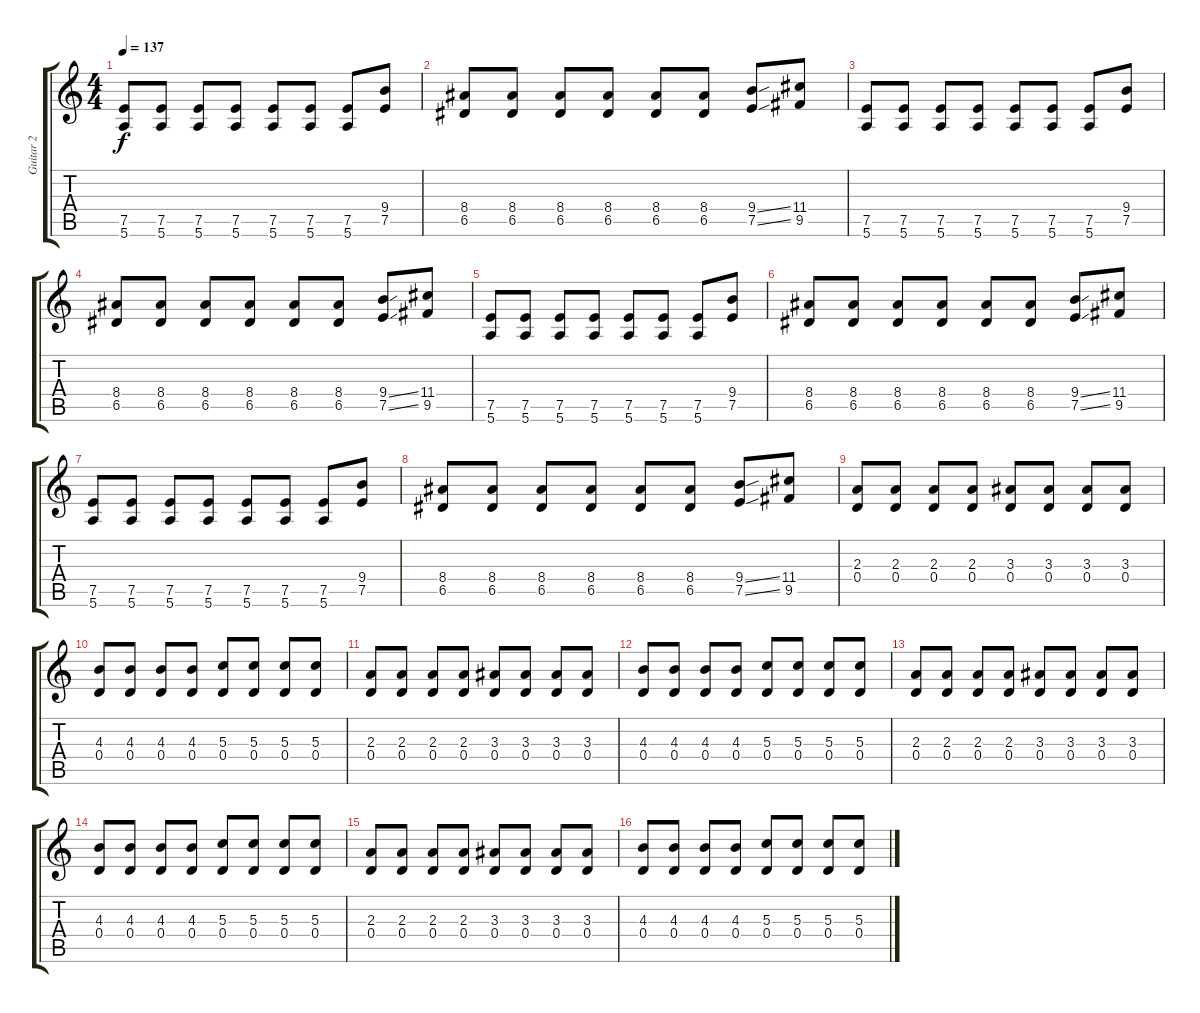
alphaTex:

\track ("Guitar 2" "Guitar 2") {instrument distortionguitar}
\staff {score tabs}
\tuning (E4 B3 G3 D3 A2 E2) {hide}
\ts (4 4)
\tempo 137
\clef g2
\ks c
(7.5 5.6).8{dy f} (7.5 5.6).8 (7.5 5.6).8 (7.5 5.6).8 (7.5 5.6).8 (7.5 5.6).8 (7.5 5.6).8 (9.4 7.5).8 |
(8.4 6.5).8 (8.4 6.5).8 (8.4 6.5).8 (8.4 6.5).8 (8.4 6.5).8 (8.4 6.5).8 (9.4{ss} 7.5{ss}).8 (11.4 9.5).8 |
(7.5 5.6).8 (7.5 5.6).8 (7.5 5.6).8 (7.5 5.6).8 (7.5 5.6).8 (7.5 5.6).8 (7.5 5.6).8 (9.4 7.5).8 |
(8.4 6.5).8 (8.4 6.5).8 (8.4 6.5).8 (8.4 6.5).8 (8.4 6.5).8 (8.4 6.5).8 (9.4{ss} 7.5{ss}).8 (11.4 9.5).8 |
(7.5 5.6).8 (7.5 5.6).8 (7.5 5.6).8 (7.5 5.6).8 (7.5 5.6).8 (7.5 5.6).8 (7.5 5.6).8 (9.4 7.5).8 |
(8.4 6.5).8 (8.4 6.5).8 (8.4 6.5).8 (8.4 6.5).8 (8.4 6.5).8 (8.4 6.5).8 (9.4{ss} 7.5{ss}).8 (11.4 9.5).8 |
(7.5 5.6).8 (7.5 5.6).8 (7.5 5.6).8 (7.5 5.6).8 (7.5 5.6).8 (7.5 5.6).8 (7.5 5.6).8 (9.4 7.5).8 |
(8.4 6.5).8 (8.4 6.5).8 (8.4 6.5).8 (8.4 6.5).8 (8.4 6.5).8 (8.4 6.5).8 (9.4{ss} 7.5{ss}).8 (11.4 9.5).8 |
(2.3 0.4).8 (2.3 0.4).8 (2.3 0.4).8 (2.3 0.4).8 (3.3 0.4).8 (3.3 0.4).8 (3.3 0.4).8 (3.3 0.4).8 |
(4.3 0.4).8 (4.3 0.4).8 (4.3 0.4).8 (4.3 0.4).8 (5.3 0.4).8 (5.3 0.4).8 (5.3 0.4).8 (5.3 0.4).8 |
(2.3 0.4).8 (2.3 0.4).8 (2.3 0.4).8 (2.3 0.4).8 (3.3 0.4).8 (3.3 0.4).8 (3.3 0.4).8 (3.3 0.4).8 |
(4.3 0.4).8 (4.3 0.4).8 (4.3 0.4).8 (4.3 0.4).8 (5.3 0.4).8 (5.3 0.4).8 (5.3 0.4).8 (5.3 0.4).8 |
(2.3 0.4).8 (2.3 0.4).8 (2.3 0.4).8 (2.3 0.4).8 (3.3 0.4).8 (3.3 0.4).8 (3.3 0.4).8 (3.3 0.4).8 |
(4.3 0.4).8 (4.3 0.4).8 (4.3 0.4).8 (4.3 0.4).8 (5.3 0.4).8 (5.3 0.4).8 (5.3 0.4).8 (5.3 0.4).8 |
(2.3 0.4).8 (2.3 0.4).8 (2.3 0.4).8 (2.3 0.4).8 (3.3 0.4).8 (3.3 0.4).8 (3.3 0.4).8 (3.3 0.4).8 |
(4.3 0.4).8 (4.3 0.4).8 (4.3 0.4).8 (4.3 0.4).8 (5.3 0.4).8 (5.3 0.4).8 (5.3 0.4).8 (5.3 0.4).8
